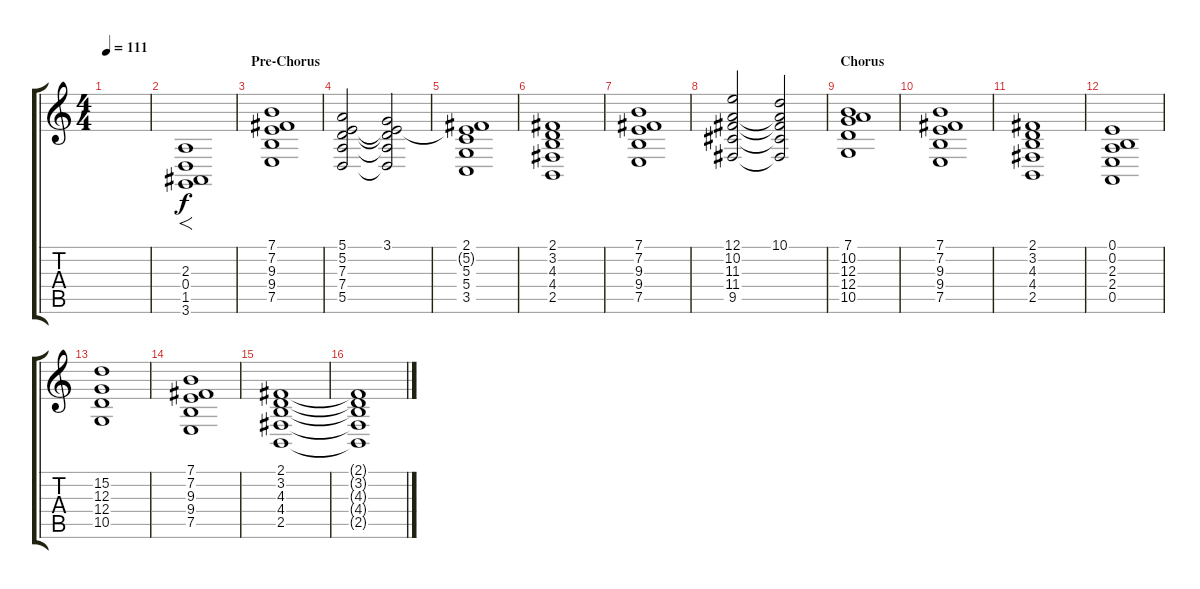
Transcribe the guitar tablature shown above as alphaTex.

\track "" {instrument stringensemble1}
\staff {score tabs}
\tuning (E4 B3 G3 D3 A2 E2) {hide}
\ts (4 4)
\tempo 111
\clef g2
\ks c
|
(2.3 0.4 1.5 3.6).1{f} |
\section ("" "Pre-Chorus")
(7.1 7.2 9.3 9.4 7.5).1 |
(5.1 5.2 7.3 7.4 5.5).2 (3.1 5.2{t} 7.3{t} 7.4{t} 5.5{t}).2 |
(2.1 5.2{t} 5.3 5.4 3.5).1 |
(2.1 3.2 4.3 4.4 2.5).1 |
(7.1 7.2 9.3 9.4 7.5).1 |
(12.1 10.2 11.3 11.4 9.5).2 (10.1 10.2{t} 11.3{t} 11.4{t} 9.5{t}).2 |
\section ("" "Chorus")
(7.1 10.2 12.3 12.4 10.5).1 |
(7.1 7.2 9.3 9.4 7.5).1 |
(2.1 3.2 4.3 4.4 2.5).1 |
(0.1 0.2 2.3 2.4 0.5).1 |
(15.2 12.3 12.4 10.5).1 |
(7.1 7.2 9.3 9.4 7.5).1 |
(2.1 3.2 4.3 4.4 2.5).1 |
(2.1{t} 3.2{t} 4.3{t} 4.4{t} 2.5{t}).1
